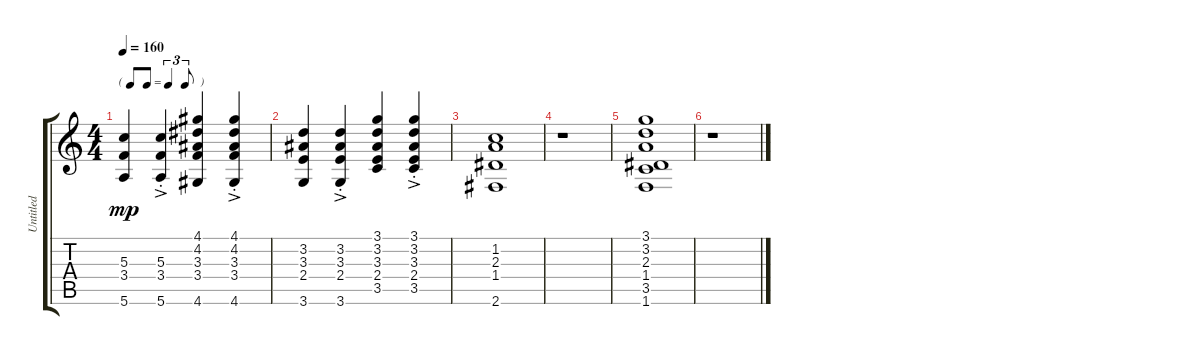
\track ("Untitled" "Untitled") {instrument acousticguitarnylon}
\staff {score tabs}
\tuning (E4 B3 G3 D3 A2 E2) {hide}
\ts (4 4)
\tf triplet8th
\tempo 160
\clef g2
\ks c
(5.3 3.4 5.6).4{dy mp} (5.3{ac st} 3.4{ac st} 5.6{ac st}).4 (4.1 4.2 3.3 3.4 4.6).4 (4.1{ac st} 4.2{ac st} 3.3{ac st} 3.4{ac st} 4.6{ac st}).4 |
(3.2 3.3 2.4 3.6).4 (3.2{ac st} 3.3{ac st} 2.4{ac st} 3.6{ac st}).4 (3.1 3.2 3.3 2.4 3.5).4 (3.1{ac st} 3.2{ac st} 3.3{ac st} 2.4{ac st} 3.5{ac st}).4 |
(1.2 2.3 1.4 2.6).1 |
r.1 |
(3.1 3.2 2.3 1.4 3.5 1.6).1 |
r.1
